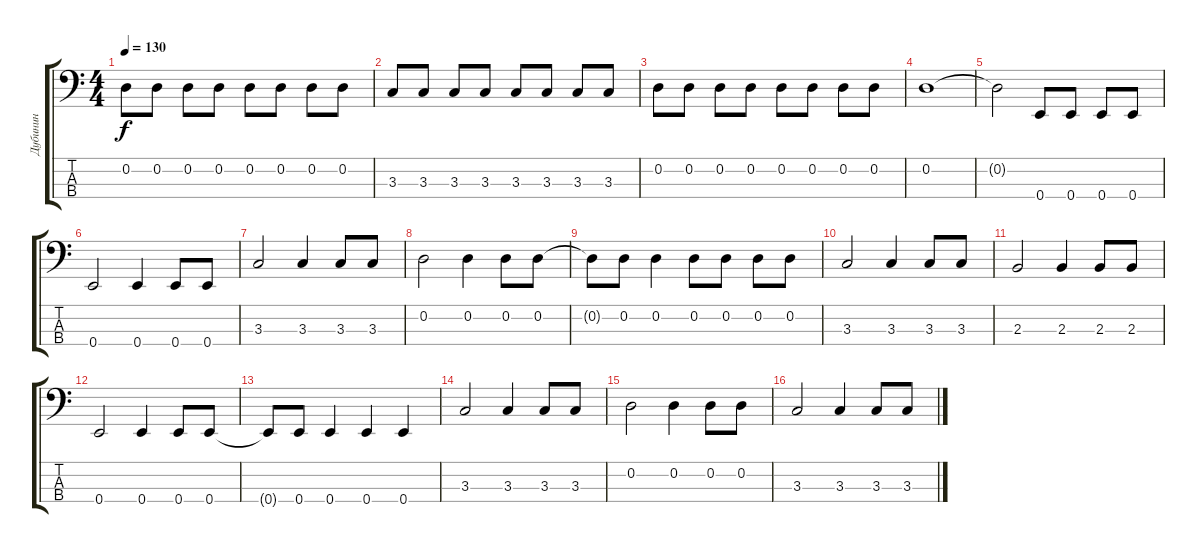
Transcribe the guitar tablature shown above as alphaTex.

\track ("Дубинин" "Дубинин") {instrument electricbassfinger}
\staff {score tabs}
\tuning (G2 D2 A1 E1) {hide}
\ts (4 4)
\tempo 130
\clef f4
\ks c
0.2.8{dy f} 0.2.8 0.2.8 0.2.8 0.2.8 0.2.8 0.2.8 0.2.8 |
3.3.8 3.3.8 3.3.8 3.3.8 3.3.8 3.3.8 3.3.8 3.3.8 |
0.2.8 0.2.8 0.2.8 0.2.8 0.2.8 0.2.8 0.2.8 0.2.8 |
0.2.1 |
0.2{t}.2 0.4.8 0.4.8 0.4.8 0.4.8 |
0.4.2 0.4.4 0.4.8 0.4.8 |
3.3.2 3.3.4 3.3.8 3.3.8 |
0.2.2 0.2.4 0.2.8 0.2.8 |
0.2{t}.8 0.2.8 0.2.4 0.2.8 0.2.8 0.2.8 0.2.8 |
3.3.2 3.3.4 3.3.8 3.3.8 |
2.3.2 2.3.4 2.3.8 2.3.8 |
0.4.2 0.4.4 0.4.8 0.4.8 |
0.4{t}.8 0.4.8 0.4.4 0.4.4 0.4.4 |
3.3.2 3.3.4 3.3.8 3.3.8 |
0.2.2 0.2.4 0.2.8 0.2.8 |
3.3.2 3.3.4 3.3.8 3.3.8
